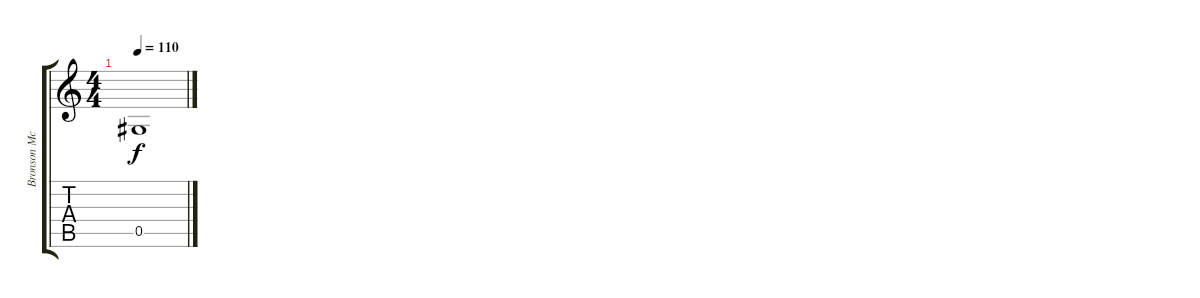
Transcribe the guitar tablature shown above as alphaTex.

\track ("Bronson McDowall (Guitar)" "Bronson Mc") {instrument distortionguitar}
\staff {score tabs}
\tuning (Eb4 Bb3 Gb3 Db3 Ab2 Eb2) {hide}
\ts (4 4)
\tempo 110
\clef g2
\ks c
0.5{t}.1{dy f}
